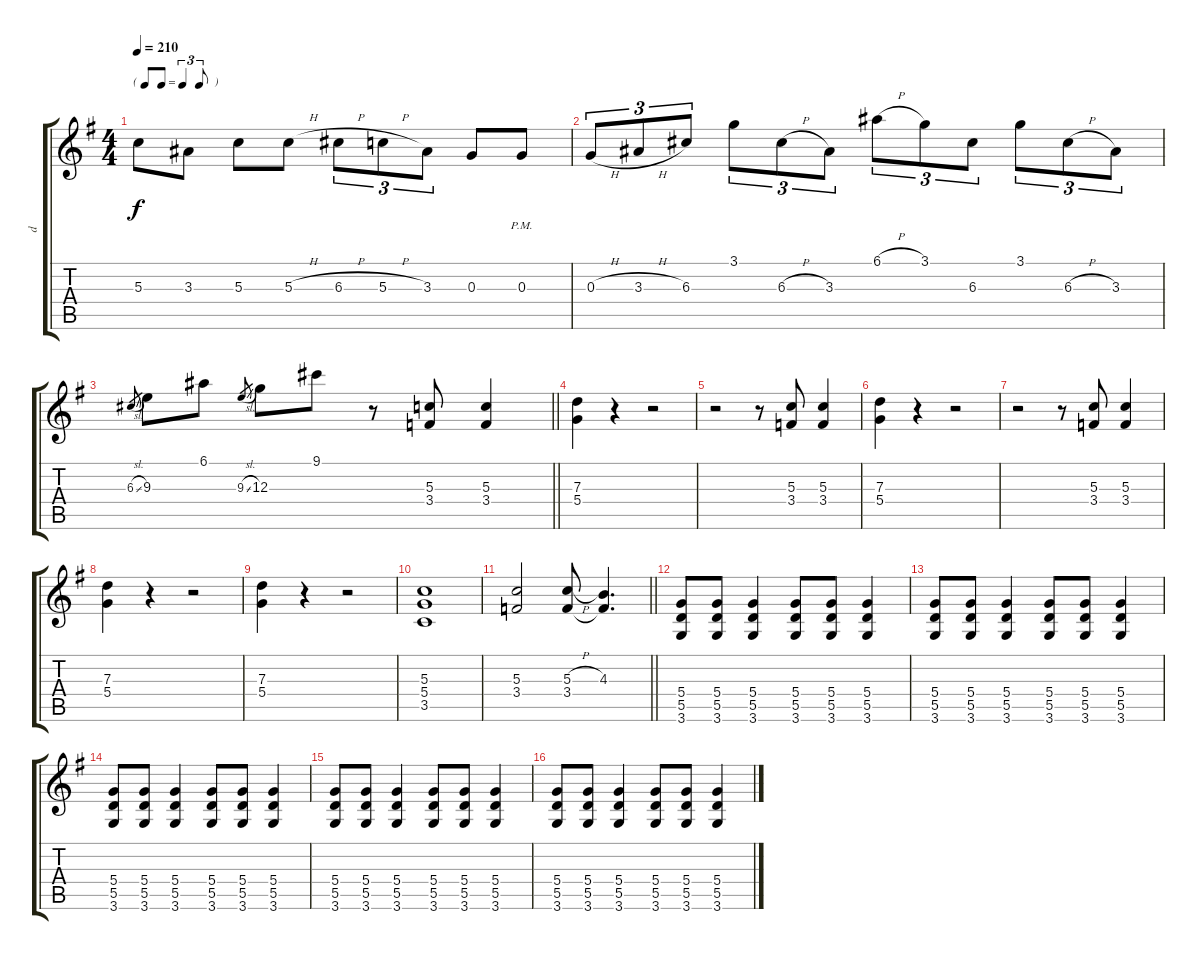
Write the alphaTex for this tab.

\track ("d" "d") {instrument distortionguitar}
\staff {score tabs}
\tuning (E4 B3 G3 D3 A2 E2) {hide}
\ts (4 4)
\tf triplet8th
\tempo 210
\clef g2
\ks g
5.3.8{dy f} 3.3.8 5.3.8 5.3{h}.8 6.3{h}.8{tu (3 2)} 5.3{h}.8{tu (3 2)} 3.3.8{tu (3 2)} 0.3.8 0.3{pm}.8 |
0.3{h}.8{tu (3 2)} 3.3{h}.8{tu (3 2)} 6.3.8{tu (3 2)} 3.1.8{tu (3 2)} 6.3{h}.8{tu (3 2)} 3.3.8{tu (3 2)} 6.1{h}.8{tu (3 2)} 3.1.8{tu (3 2)} 6.3.8{tu (3 2)} 3.1.8{tu (3 2)} 6.3{h}.8{tu (3 2)} 3.3.8{tu (3 2)} |
\barLineRight lightlight
6.3{sl}.8{gr} 9.3.8 6.1.8 9.3{sl}.8{gr} 12.3.8 9.1.8 r.8 (5.3 3.4).8 (5.3 3.4).4 |
\section ("" " ")
(7.3 5.4).4 r.4 r.2 |
r.2 r.8 (5.3 3.4).8 (5.3 3.4).4 |
(7.3 5.4).4 r.4 r.2 |
r.2 r.8 (5.3 3.4).8 (5.3 3.4).4 |
(7.3 5.4).4 r.4 r.2 |
(7.3 5.4).4 r.4 r.2 |
(5.3 5.4 3.5).1 |
\barLineRight lightlight
(5.3 3.4).2 (5.3{h} 3.4).8 (4.3 3.4{t}).4{d} |
\section ("" " ")
(5.4 5.5 3.6).8 (5.4 5.5 3.6).8 (5.4 5.5 3.6).4 (5.4 5.5 3.6).8 (5.4 5.5 3.6).8 (5.4 5.5 3.6).4 |
(5.4 5.5 3.6).8 (5.4 5.5 3.6).8 (5.4 5.5 3.6).4 (5.4 5.5 3.6).8 (5.4 5.5 3.6).8 (5.4 5.5 3.6).4 |
(5.4 5.5 3.6).8 (5.4 5.5 3.6).8 (5.4 5.5 3.6).4 (5.4 5.5 3.6).8 (5.4 5.5 3.6).8 (5.4 5.5 3.6).4 |
(5.4 5.5 3.6).8 (5.4 5.5 3.6).8 (5.4 5.5 3.6).4 (5.4 5.5 3.6).8 (5.4 5.5 3.6).8 (5.4 5.5 3.6).4 |
(5.4 5.5 3.6).8 (5.4 5.5 3.6).8 (5.4 5.5 3.6).4 (5.4 5.5 3.6).8 (5.4 5.5 3.6).8 (5.4 5.5 3.6).4
